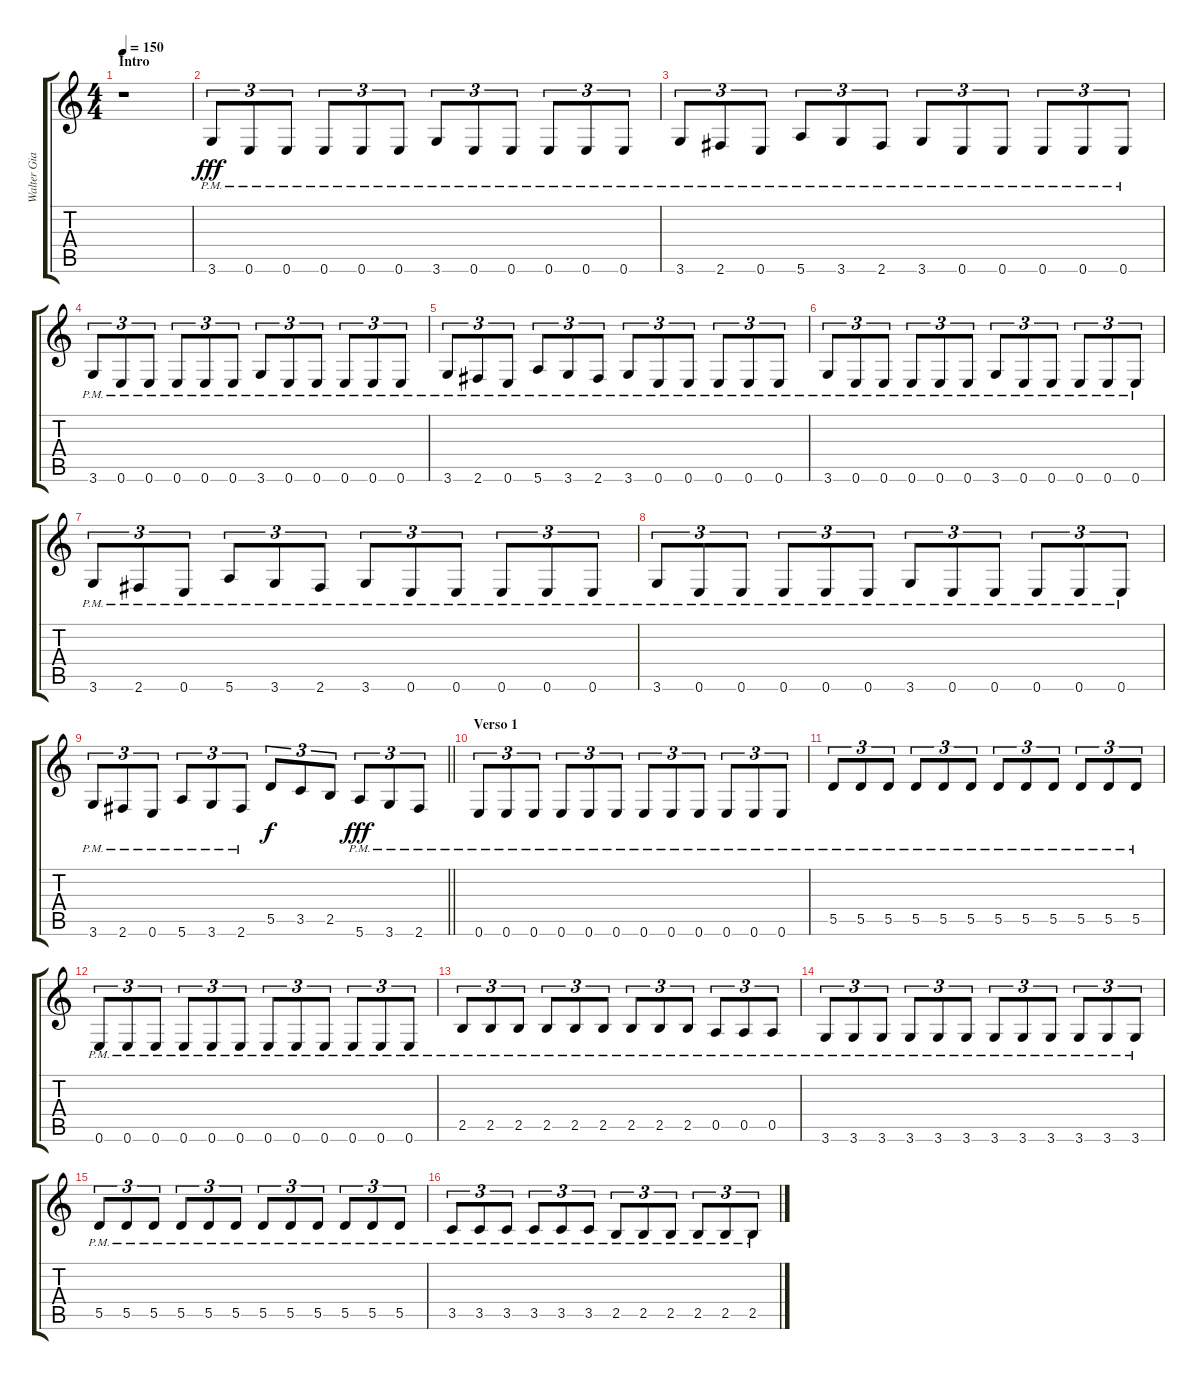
\track ("Walter Giardino" "Walter Gia") {instrument distortionguitar}
\staff {score tabs}
\tuning (E4 B3 G3 D3 A2 E2) {hide}
\ts (4 4)
\section ("" "Intro")
\tempo 150
\clef g2
\ks c
r.1{dy fff instrument distortionguitar} |
3.6{pm}.8{tu (3 2)} 0.6{pm}.8{tu (3 2)} 0.6{pm}.8{tu (3 2)} 0.6{pm}.8{tu (3 2)} 0.6{pm}.8{tu (3 2)} 0.6{pm}.8{tu (3 2)} 3.6{pm}.8{tu (3 2)} 0.6{pm}.8{tu (3 2)} 0.6{pm}.8{tu (3 2)} 0.6{pm}.8{tu (3 2)} 0.6{pm}.8{tu (3 2)} 0.6{pm}.8{tu (3 2)} |
3.6{pm}.8{tu (3 2)} 2.6{pm}.8{tu (3 2)} 0.6{pm}.8{tu (3 2)} 5.6{pm}.8{tu (3 2)} 3.6{pm}.8{tu (3 2)} 2.6{pm}.8{tu (3 2)} 3.6{pm}.8{tu (3 2)} 0.6{pm}.8{tu (3 2)} 0.6{pm}.8{tu (3 2)} 0.6{pm}.8{tu (3 2)} 0.6{pm}.8{tu (3 2)} 0.6{pm}.8{tu (3 2)} |
3.6{pm}.8{tu (3 2)} 0.6{pm}.8{tu (3 2)} 0.6{pm}.8{tu (3 2)} 0.6{pm}.8{tu (3 2)} 0.6{pm}.8{tu (3 2)} 0.6{pm}.8{tu (3 2)} 3.6{pm}.8{tu (3 2)} 0.6{pm}.8{tu (3 2)} 0.6{pm}.8{tu (3 2)} 0.6{pm}.8{tu (3 2)} 0.6{pm}.8{tu (3 2)} 0.6{pm}.8{tu (3 2)} |
3.6{pm}.8{tu (3 2)} 2.6{pm}.8{tu (3 2)} 0.6{pm}.8{tu (3 2)} 5.6{pm}.8{tu (3 2)} 3.6{pm}.8{tu (3 2)} 2.6{pm}.8{tu (3 2)} 3.6{pm}.8{tu (3 2)} 0.6{pm}.8{tu (3 2)} 0.6{pm}.8{tu (3 2)} 0.6{pm}.8{tu (3 2)} 0.6{pm}.8{tu (3 2)} 0.6{pm}.8{tu (3 2)} |
3.6{pm}.8{tu (3 2)} 0.6{pm}.8{tu (3 2)} 0.6{pm}.8{tu (3 2)} 0.6{pm}.8{tu (3 2)} 0.6{pm}.8{tu (3 2)} 0.6{pm}.8{tu (3 2)} 3.6{pm}.8{tu (3 2)} 0.6{pm}.8{tu (3 2)} 0.6{pm}.8{tu (3 2)} 0.6{pm}.8{tu (3 2)} 0.6{pm}.8{tu (3 2)} 0.6{pm}.8{tu (3 2)} |
3.6{pm}.8{tu (3 2)} 2.6{pm}.8{tu (3 2)} 0.6{pm}.8{tu (3 2)} 5.6{pm}.8{tu (3 2)} 3.6{pm}.8{tu (3 2)} 2.6{pm}.8{tu (3 2)} 3.6{pm}.8{tu (3 2)} 0.6{pm}.8{tu (3 2)} 0.6{pm}.8{tu (3 2)} 0.6{pm}.8{tu (3 2)} 0.6{pm}.8{tu (3 2)} 0.6{pm}.8{tu (3 2)} |
3.6{pm}.8{tu (3 2)} 0.6{pm}.8{tu (3 2)} 0.6{pm}.8{tu (3 2)} 0.6{pm}.8{tu (3 2)} 0.6{pm}.8{tu (3 2)} 0.6{pm}.8{tu (3 2)} 3.6{pm}.8{tu (3 2)} 0.6{pm}.8{tu (3 2)} 0.6{pm}.8{tu (3 2)} 0.6{pm}.8{tu (3 2)} 0.6{pm}.8{tu (3 2)} 0.6{pm}.8{tu (3 2)} |
\barLineRight lightlight
3.6{pm}.8{tu (3 2)} 2.6{pm}.8{tu (3 2)} 0.6{pm}.8{tu (3 2)} 5.6{pm}.8{tu (3 2)} 3.6{pm}.8{tu (3 2)} 2.6{pm}.8{tu (3 2)} 5.5.8{tu (3 2) dy f} 3.5.8{tu (3 2)} 2.5.8{tu (3 2)} 5.6{pm}.8{tu (3 2) dy fff} 3.6{pm}.8{tu (3 2)} 2.6{pm}.8{tu (3 2)} |
\section ("" "Verso 1")
0.6{pm}.8{tu (3 2)} 0.6{pm}.8{tu (3 2)} 0.6{pm}.8{tu (3 2)} 0.6{pm}.8{tu (3 2)} 0.6{pm}.8{tu (3 2)} 0.6{pm}.8{tu (3 2)} 0.6{pm}.8{tu (3 2)} 0.6{pm}.8{tu (3 2)} 0.6{pm}.8{tu (3 2)} 0.6{pm}.8{tu (3 2)} 0.6{pm}.8{tu (3 2)} 0.6{pm}.8{tu (3 2)} |
5.5{pm}.8{tu (3 2)} 5.5{pm}.8{tu (3 2)} 5.5{pm}.8{tu (3 2)} 5.5{pm}.8{tu (3 2)} 5.5{pm}.8{tu (3 2)} 5.5{pm}.8{tu (3 2)} 5.5{pm}.8{tu (3 2)} 5.5{pm}.8{tu (3 2)} 5.5{pm}.8{tu (3 2)} 5.5{pm}.8{tu (3 2)} 5.5{pm}.8{tu (3 2)} 5.5{pm}.8{tu (3 2)} |
0.6{pm}.8{tu (3 2)} 0.6{pm}.8{tu (3 2)} 0.6{pm}.8{tu (3 2)} 0.6{pm}.8{tu (3 2)} 0.6{pm}.8{tu (3 2)} 0.6{pm}.8{tu (3 2)} 0.6{pm}.8{tu (3 2)} 0.6{pm}.8{tu (3 2)} 0.6{pm}.8{tu (3 2)} 0.6{pm}.8{tu (3 2)} 0.6{pm}.8{tu (3 2)} 0.6{pm}.8{tu (3 2)} |
2.5{pm}.8{tu (3 2)} 2.5{pm}.8{tu (3 2)} 2.5{pm}.8{tu (3 2)} 2.5{pm}.8{tu (3 2)} 2.5{pm}.8{tu (3 2)} 2.5{pm}.8{tu (3 2)} 2.5{pm}.8{tu (3 2)} 2.5{pm}.8{tu (3 2)} 2.5{pm}.8{tu (3 2)} 0.5{pm}.8{tu (3 2)} 0.5{pm}.8{tu (3 2)} 0.5{pm}.8{tu (3 2)} |
3.6{pm}.8{tu (3 2)} 3.6{pm}.8{tu (3 2)} 3.6{pm}.8{tu (3 2)} 3.6{pm}.8{tu (3 2)} 3.6{pm}.8{tu (3 2)} 3.6{pm}.8{tu (3 2)} 3.6{pm}.8{tu (3 2)} 3.6{pm}.8{tu (3 2)} 3.6{pm}.8{tu (3 2)} 3.6{pm}.8{tu (3 2)} 3.6{pm}.8{tu (3 2)} 3.6{pm}.8{tu (3 2)} |
5.5{pm}.8{tu (3 2)} 5.5{pm}.8{tu (3 2)} 5.5{pm}.8{tu (3 2)} 5.5{pm}.8{tu (3 2)} 5.5{pm}.8{tu (3 2)} 5.5{pm}.8{tu (3 2)} 5.5{pm}.8{tu (3 2)} 5.5{pm}.8{tu (3 2)} 5.5{pm}.8{tu (3 2)} 5.5{pm}.8{tu (3 2)} 5.5{pm}.8{tu (3 2)} 5.5{pm}.8{tu (3 2)} |
3.5{pm}.8{tu (3 2)} 3.5{pm}.8{tu (3 2)} 3.5{pm}.8{tu (3 2)} 3.5{pm}.8{tu (3 2)} 3.5{pm}.8{tu (3 2)} 3.5{pm}.8{tu (3 2)} 2.5{pm}.8{tu (3 2)} 2.5{pm}.8{tu (3 2)} 2.5{pm}.8{tu (3 2)} 2.5{pm}.8{tu (3 2)} 2.5{pm}.8{tu (3 2)} 2.5{pm}.8{tu (3 2)}
